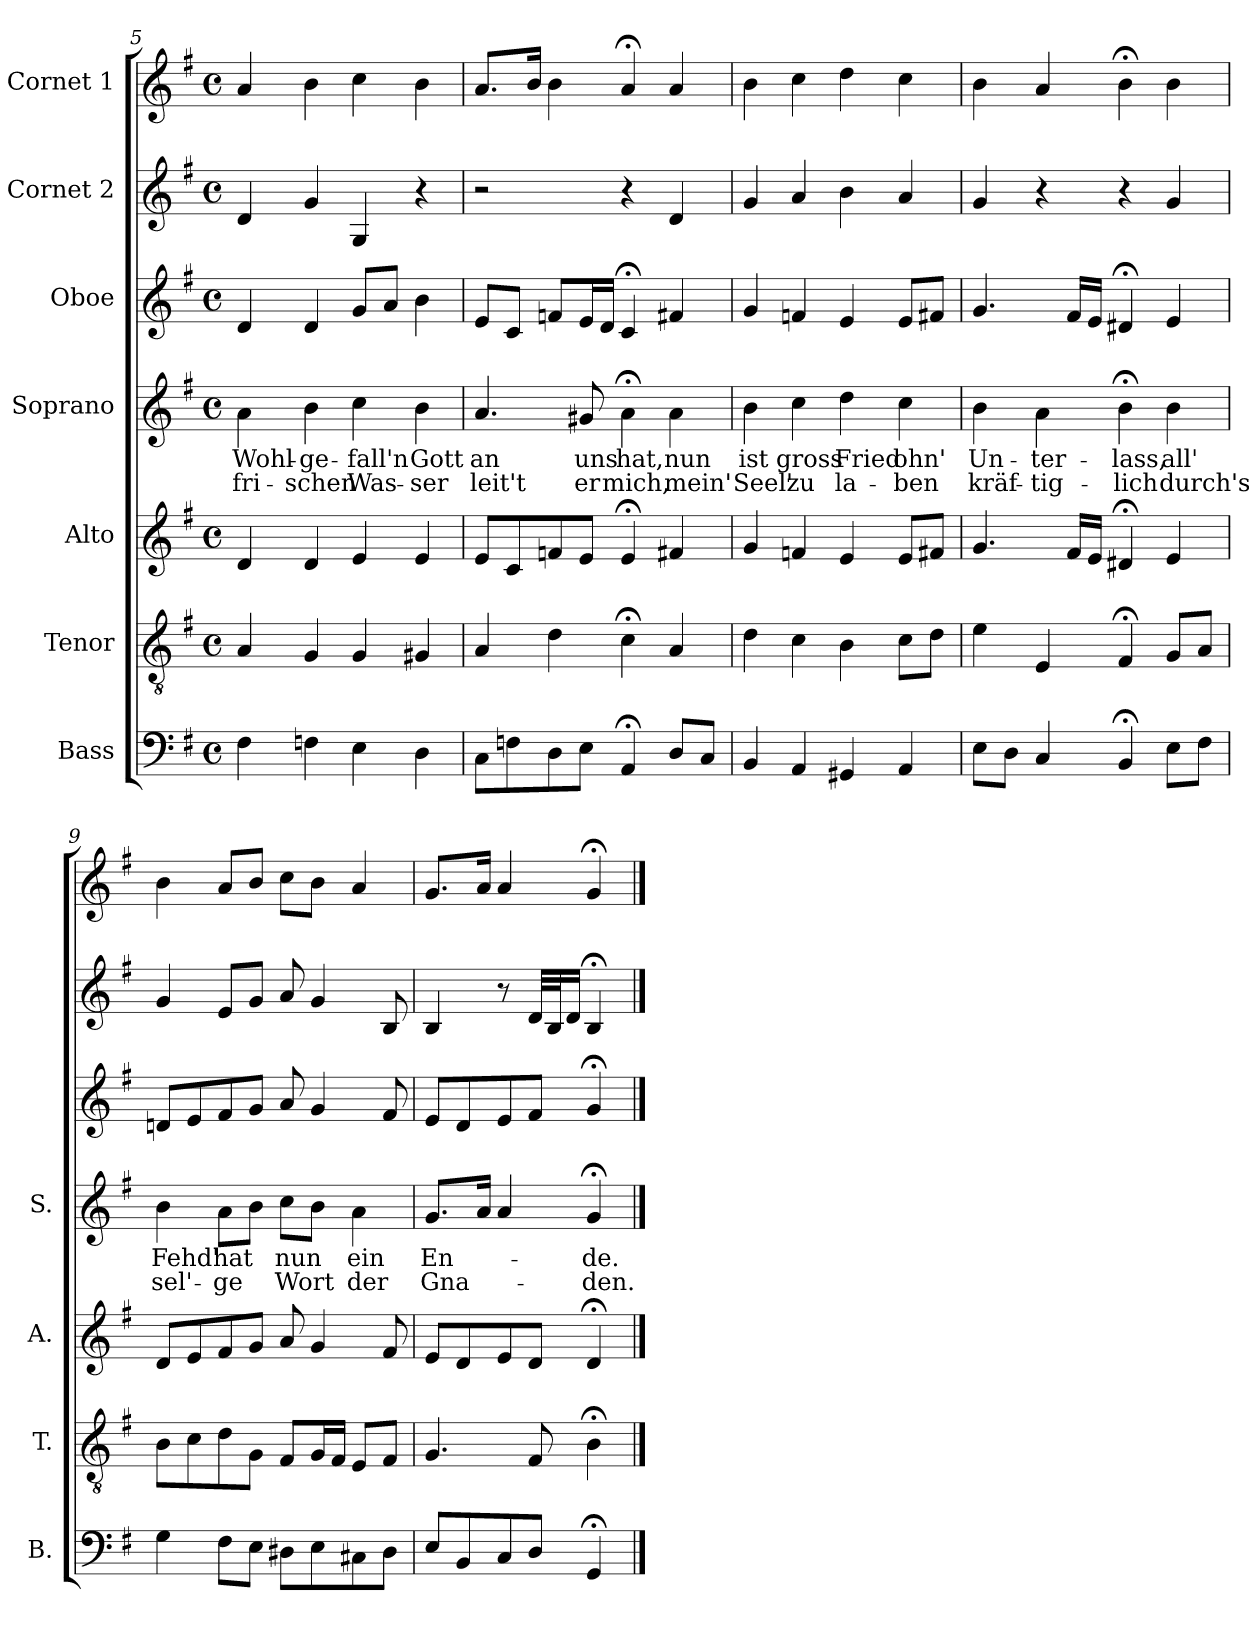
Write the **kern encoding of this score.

**kern	**kern	**kern	**kern	**text	**text	**kern	**kern	**kern
*part7	*part6	*part5	*part4	*part4	*part4	*part3	*part2	*part1
*staff7	*staff6	*staff5	*staff4	*staff4	*staff4	*staff3	*staff2	*staff1
*I"Bass	*I"Tenor	*I"Alto	*I"Soprano	*	*	*I"Oboe	*I"Cornet 2	*I"Cornet 1
*I'B.	*I'T.	*I'A.	*I'S.	*	*	*	*	*
*clefF4	*clefGv2	*clefG2	*clefG2	*	*	*clefG2	*clefG2	*clefG2
*k[f#]	*k[f#]	*k[f#]	*k[f#]	*	*	*k[f#]	*k[f#]	*k[f#]
*G:	*G:	*G:	*G:	*	*	*G:	*G:	*G:
*M4/4	*M4/4	*M4/4	*M4/4	*	*	*M4/4	*M4/4	*M4/4
*met(c)	*met(c)	*met(c)	*met(c)	*	*	*met(c)	*met(c)	*met(c)
=5	=5	=5	=5	=5	=5	=5	=5	=5
4F#\	4A/	4d/	4a\	Wohl-	fri-	4d/	4d/	4a/
4Fn\	4G/	4d/	4b\	-ge-	-schen	4d/	4g/	4b\
4E\	4G/	4e/	4cc\	-fall'n	Was-	8g/L	4G/	4cc\
.	.	.	.	.	.	8a/J	.	.
4D\	4G#X/	4e/	4b\	Gott	-ser	4b\	4r	4b\
=6	=6	=6	=6	=6	=6	=6	=6	=6
8C\L	4A/	8e/L	4.a/	an	leit't	8e/L	2r	8.a/L
8Fn\	.	8c/	.	.	.	8c/J	.	.
.	.	.	.	.	.	.	.	16b/Jk
8D\	4d\	8fn/	.	.	.	8fn/L	.	4b\
8E\J	.	8e/J	8g#X/	uns	er	16e/L	.	.
.	.	.	.	.	.	16d/JJ	.	.
4AA;</	4c;<\	4e;</	4a;<\	hat,	mich,	4c;</	4r	4a;</
8D/L	4A/	4f#X/	4a\	nun	mein'	4f#X/	4d/	4a/
8C/J	.	.	.	.	.	.	.	.
=7	=7	=7	=7	=7	=7	=7	=7	=7
4BB/	4d\	4g/	4b\	ist	Seel'	4g/	4g/	4b\
4AA/	4c\	4fn/	4cc\	gross	zu	4fn/	4a/	4cc\
4GG#X/	4B\	4e/	4dd\	Fried	la-	4e/	4b\	4dd\
4AA/	8c\L	8e/L	4cc\	ohn'	-ben	8e/L	4a/	4cc\
.	8d\J	8f#X/J	.	.	.	8f#X/J	.	.
!!LO:PB:g=z
=8	=8	=8	=8	=8	=8	=8	=8	=8
8E\L	4e\	4.g/	4b\	Un-	kräf-	4.g/	4g/	4b\
8D\J	.	.	.	.	.	.	.	.
4C/	4E/	.	4a\	-ter-	-tig-	.	4r	4a/
.	.	16f#/LL	.	.	.	16f#/LL	.	.
.	.	16e/JJ	.	.	.	16e/JJ	.	.
4BB;</	4F#;</	4d#X;</	4b;<\	-lass,	-lich	4d#X;</	4r	4b;<\
8E\L	8G/L	4e/	4b\	all'	durch's	4e/	4g/	4b\
8F#\J	8A/J	.	.	.	.	.	.	.
=9	=9	=9	=9	=9	=9	=9	=9	=9
4G\	8B\L	8d/L	4b\	Fehd'	sel'-	8dn/L	4g/	4b\
.	8c\	8e/	.	.	.	8e/	.	.
8F#\L	8d\	8f#/	8a\L	hat	-ge	8f#/	8e/L	8a/L
8E\J	8G\J	8g/J	8b\J	.	.	8g/J	8g/J	8b/J
8D#X\L	8F#/L	8a/	8cc\L	nun	Wort	8a/	8a/	8cc\L
8E\	16G/L	4g/	8b\J	.	.	4g/	4g/	8b\J
.	16F#/JJ	.	.	.	.	.	.	.
8C#X\	8E/L	.	4a\	ein	der	.	.	4a/
8D#\J	8F#/J	8f#/	.	.	.	8f#/	8B/	.
=10	=10	=10	=10	=10	=10	=10	=10	=10
8E/L	4.G/	8e/L	8.g/L	En-	Gna-	8e/L	4B/	8.g/L
8BB/	.	8d/	.	.	.	8d/	.	.
.	.	.	16a/Jk	.	.	.	.	16a/Jk
8C/	.	8e/	4a/	.	.	8e/	8r	4a/
8D/J	8F#/	8d/J	.	.	.	8f#/J	32d/LLL	.
.	.	.	.	.	.	.	32B/J	.
.	.	.	.	.	.	.	16d/JJ	.
4GG;</	4B;<\	4d;</	4g;</	-de.	-den.	4g;</	4B;</	4g;</
==	==	==	==	==	==	==	==	==
*-	*-	*-	*-	*-	*-	*-	*-	*-
